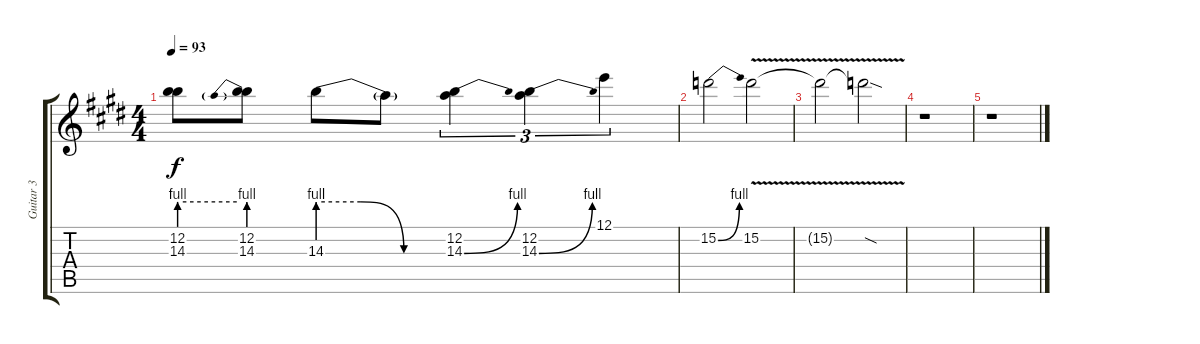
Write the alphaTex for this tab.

\track ("Guitar 3" "Guitar 3") {instrument distortionguitar}
\staff {score tabs}
\tuning (E4 B3 G3 D3 A2 E2) {hide}
\ts (4 4)
\tempo 93
\clef g2
\ks c#minor
(12.2 14.3{be (hold 0 4 60 4) t}).8{dy f} (12.2 14.3{be (prebend 0 4 60 4)}).8 14.3{be (custom 0 4 20 4 40 0 60 0)}.8 14.3{t}.8 (12.2 14.3{be (bend 0 0 60 4)}).4{tu (3 2)} (12.2 14.3{be (bend 0 0 60 4)}).4{tu (3 2)} 12.1.4{tu (3 2)} |
15.2{be (bend 0 0 60 4)}.2 15.2{v}.2 |
15.2{v t}.2 15.2{sod t}.2 |
r.1 |
r.1
